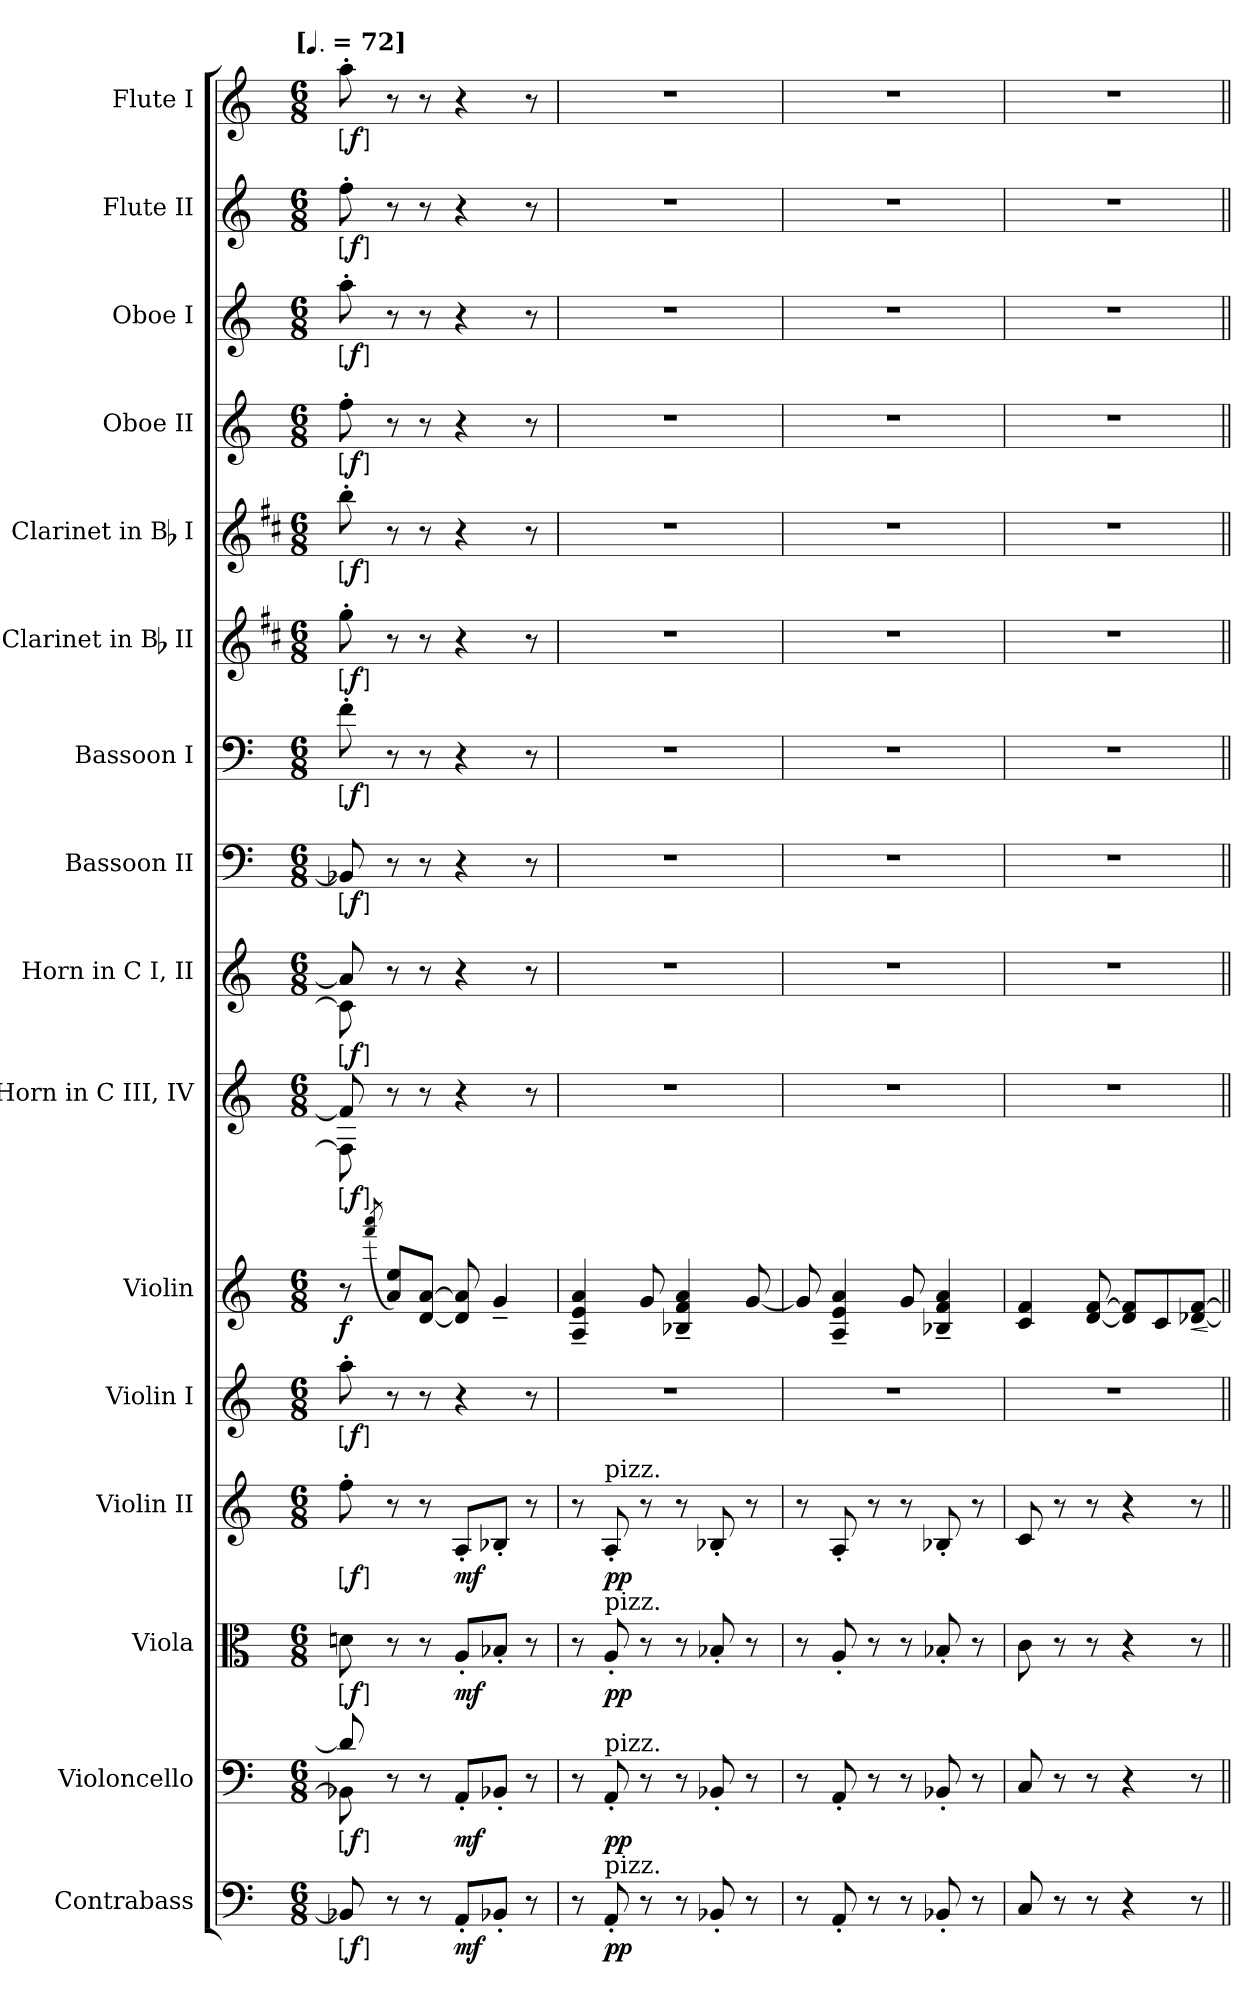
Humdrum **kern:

**kern	**dynam	**kern	**dynam	**kern	**dynam	**kern	**dynam	**kern	**dynam	**kern	**dynam	**kern	**dynam	**kern	**dynam	**kern	**dynam	**kern	**dynam	**kern	**dynam	**kern	**dynam	**kern	**dynam	**kern	**dynam	**kern	**dynam	**kern	**dynam
*part16	*part16	*part15	*part15	*part14	*part14	*part13	*part13	*part12	*part12	*part11	*part11	*part10	*part10	*part9	*part9	*part8	*part8	*part7	*part7	*part6	*part6	*part5	*part5	*part4	*part4	*part3	*part3	*part2	*part2	*part1	*part1
*staff16	*staff16	*staff15	*staff15	*staff14	*staff14	*staff13	*staff13	*staff12	*staff12	*staff11	*staff11	*staff10	*staff10	*staff9	*staff9	*staff8	*staff8	*staff7	*staff7	*staff6	*staff6	*staff5	*staff5	*staff4	*staff4	*staff3	*staff3	*staff2	*staff2	*staff1	*staff1
*I"Contrabass	*	*I"Violoncello	*	*I"Viola	*	*I"Violin II	*	*I"Violin I	*	*I"Violin	*	*I"Horn in C III, IV	*	*I"Horn in C I, II	*	*I"Bassoon II	*	*I"Bassoon I	*	*I"Clarinet in Bb II	*	*I"Clarinet in Bb I	*	*I"Oboe II	*	*I"Oboe I	*	*I"Flute II	*	*I"Flute I	*
*I'Cb.	*	*I'Vc.	*	*I'Vla.	*	*I'Vln. II	*	*I'Vln. I	*	*I'Vln.	*	*	*	*	*	*I'Bsn.	*	*I'Bsn.	*	*I'Cl.	*	*I'Cl.	*	*I'Ob.	*	*I'Ob.	*	*I'Fl.	*	*I'Fl.	*
*clefF4	*	*clefF4	*	*clefC3	*	*clefG2	*	*clefG2	*	*clefG2	*	*clefG2	*	*clefG2	*	*clefF4	*	*clefF4	*	*clefG2	*	*clefG2	*	*clefG2	*	*clefG2	*	*clefG2	*	*clefG2	*
*ITrd7c12	*	*	*	*	*	*	*	*	*	*	*	*	*	*	*	*	*	*	*	*ITrd1c2	*	*ITrd1c2	*	*	*	*	*	*	*	*	*
*k[]	*	*k[]	*	*k[]	*	*k[]	*	*k[]	*	*k[]	*	*k[]	*	*k[]	*	*k[]	*	*k[]	*	*k[]	*	*k[]	*	*k[]	*	*k[]	*	*k[]	*	*k[]	*
*C:	*	*C:	*	*C:	*	*C:	*	*C:	*	*C:	*	*C:	*	*C:	*	*C:	*	*C:	*	*C:	*	*C:	*	*C:	*	*C:	*	*C:	*	*C:	*
!!LO:TX:omd:t=[[quarter-dot] = 72]
*M6/8	*	*M6/8	*	*M6/8	*	*M6/8	*	*M6/8	*	*M6/8	*	*M6/8	*	*M6/8	*	*M6/8	*	*M6/8	*	*M6/8	*	*M6/8	*	*M6/8	*	*M6/8	*	*M6/8	*	*M6/8	*
*MM108	*	*MM108	*	*MM108	*	*MM108	*	*MM108	*	*MM108	*	*MM108	*	*MM108	*	*MM108	*	*MM108	*	*MM108	*	*MM108	*	*MM108	*	*MM108	*	*MM108	*	*MM108	*
=1	=1	=1	=1	=1	=1	=1	=1	=1	=1	=1	=1	=1	=1	=1	=1	=1	=1	=1	=1	=1	=1	=1	=1	=1	=1	=1	=1	=1	=1	=1	=1
*	*	*^	*	*	*	*	*	*	*	*	*	*^	*	*^	*	*	*	*	*	*	*	*	*	*	*	*	*	*	*	*	*
!	!LO:DY:ed=brack	!	!	!LO:DY:ed=brack	!	!LO:DY:ed=brack	!	!LO:DY:ed=brack	!	!LO:DY:ed=brack	!	!	!	!	!LO:DY:ed=brack	!	!	!LO:DY:ed=brack	!	!LO:DY:ed=brack	!	!LO:DY:ed=brack	!	!LO:DY:ed=brack	!	!LO:DY:ed=brack	!	!LO:DY:ed=brack	!	!LO:DY:ed=brack	!	!LO:DY:ed=brack	!	!LO:DY:ed=brack
8BBB-X]	f	8dn]	8BB-X]	f	8dn	f	8ff'	f	8aa'	f	8r	f	8f]	8F]	f	8an]	8c]	f	8BB-X]	f	8f'	f	8ff'	f	8aa'	f	8ff'	f	8aa'	f	8ff'	f	8aa'	f
.	.	.	.	.	.	.	.	.	.	.	(8qfff/ 8qaaa/	.	.	.	.	.	.	.	.	.	.	.	.	.	.	.	.	.	.	.	.	.	.	.
8r	.	8r	2ryy	.	8r	.	8r	.	8r	.	8a 8eeL)	.	8r	2ryy	.	8r	2ryy	.	8r	.	8r	.	8r	.	8r	.	8r	.	8r	.	8r	.	8r	.
8r	.	8r	.	.	8r	.	8r	.	8r	.	[8d [8aJ	.	8r	.	.	8r	.	.	8r	.	8r	.	8r	.	8r	.	8r	.	8r	.	8r	.	8r	.
8AAA'L	mf	8AA'L	.	mf	8A'L	mf	8A'L	mf	4r	.	8d] 8a]	.	4r	.	.	4r	.	.	4r	.	4r	.	4r	.	4r	.	4r	.	4r	.	4r	.	4r	.
8BBB-X'J	.	8BB-X'J	.	.	8B-X'J	.	8B-X'J	.	.	.	4g~	.	.	.	.	.	.	.	.	.	.	.	.	.	.	.	.	.	.	.	.	.	.	.
8r	.	8r	8ryy	.	8r	.	8r	.	8r	.	.	.	8r	8ryy	.	8r	8ryy	.	8r	.	8r	.	8r	.	8r	.	8r	.	8r	.	8r	.	8r	.
*	*	*	*	*	*	*	*	*	*	*	*	*	*v	*v	*	*	*	*	*	*	*	*	*	*	*	*	*	*	*	*	*	*	*	*
*	*	*v	*v	*	*	*	*	*	*	*	*	*	*	*	*v	*v	*	*	*	*	*	*	*	*	*	*	*	*	*	*	*	*	*
=2	=2	=2	=2	=2	=2	=2	=2	=2	=2	=2	=2	=2	=2	=2	=2	=2	=2	=2	=2	=2	=2	=2	=2	=2	=2	=2	=2	=2	=2	=2	=2
8r	.	8r	.	8r	.	8r	.	4%3r	.	4A~ 4e~ 4a~	.	4%3r	.	4%3r	.	4%3r	.	4%3r	.	4%3r	.	4%3r	.	4%3r	.	4%3r	.	4%3r	.	4%3r	.
!	!	!	!	!	!	!LO:TX:a:t=pizz.	!	!	!	!	!	!	!	!	!	!	!	!	!	!	!	!	!	!	!	!	!	!	!	!	!
!	!	!	!	!LO:TX:a:t=pizz.	!	!	!	!	!	!	!	!	!	!	!	!	!	!	!	!	!	!	!	!	!	!	!	!	!	!	!
!	!	!LO:TX:a:t=pizz.	!	!	!	!	!	!	!	!	!	!	!	!	!	!	!	!	!	!	!	!	!	!	!	!	!	!	!	!	!
!LO:TX:a:t=pizz.	!	!	!	!	!	!	!	!	!	!	!	!	!	!	!	!	!	!	!	!	!	!	!	!	!	!	!	!	!	!	!
8AAA'"	pp	8AA'"	pp	8A'"	pp	8A'"	pp	.	.	.	.	.	.	.	.	.	.	.	.	.	.	.	.	.	.	.	.	.	.	.	.
8r	.	8r	.	8r	.	8r	.	.	.	8g	.	.	.	.	.	.	.	.	.	.	.	.	.	.	.	.	.	.	.	.	.
8r	.	8r	.	8r	.	8r	.	.	.	4B-X~ 4f~ 4a~	.	.	.	.	.	.	.	.	.	.	.	.	.	.	.	.	.	.	.	.	.
8BBB-X'"	.	8BB-X'"	.	8B-X'"	.	8B-X'"	.	.	.	.	.	.	.	.	.	.	.	.	.	.	.	.	.	.	.	.	.	.	.	.	.
8r	.	8r	.	8r	.	8r	.	.	.	[8g	.	.	.	.	.	.	.	.	.	.	.	.	.	.	.	.	.	.	.	.	.
=3	=3	=3	=3	=3	=3	=3	=3	=3	=3	=3	=3	=3	=3	=3	=3	=3	=3	=3	=3	=3	=3	=3	=3	=3	=3	=3	=3	=3	=3	=3	=3
8r	.	8r	.	8r	.	8r	.	4%3r	.	8g]	.	4%3r	.	4%3r	.	4%3r	.	4%3r	.	4%3r	.	4%3r	.	4%3r	.	4%3r	.	4%3r	.	4%3r	.
8AAA'"	.	8AA'"	.	8A'"	.	8A'"	.	.	.	4A~ 4e~ 4a~	.	.	.	.	.	.	.	.	.	.	.	.	.	.	.	.	.	.	.	.	.
8r	.	8r	.	8r	.	8r	.	.	.	.	.	.	.	.	.	.	.	.	.	.	.	.	.	.	.	.	.	.	.	.	.
8r	.	8r	.	8r	.	8r	.	.	.	8g	.	.	.	.	.	.	.	.	.	.	.	.	.	.	.	.	.	.	.	.	.
8BBB-X'"	.	8BB-X'"	.	8B-X'"	.	8B-X'"	.	.	.	4B-X~ 4f~ 4a~	.	.	.	.	.	.	.	.	.	.	.	.	.	.	.	.	.	.	.	.	.
8r	.	8r	.	8r	.	8r	.	.	.	.	.	.	.	.	.	.	.	.	.	.	.	.	.	.	.	.	.	.	.	.	.
=4	=4	=4	=4	=4	=4	=4	=4	=4	=4	=4	=4	=4	=4	=4	=4	=4	=4	=4	=4	=4	=4	=4	=4	=4	=4	=4	=4	=4	=4	=4	=4
8CC"	.	8C"	.	8c"	.	8c"	.	4%3r	.	4c 4f	.	4%3r	.	4%3r	.	4%3r	.	4%3r	.	4%3r	.	4%3r	.	4%3r	.	4%3r	.	4%3r	.	4%3r	.
8r	.	8r	.	8r	.	8r	.	.	.	.	.	.	.	.	.	.	.	.	.	.	.	.	.	.	.	.	.	.	.	.	.
8r	.	8r	.	8r	.	8r	.	.	.	[8d [8f	.	.	.	.	.	.	.	.	.	.	.	.	.	.	.	.	.	.	.	.	.
4r	.	4r	.	4r	.	4r	.	.	.	8d] 8f]L	.	.	.	.	.	.	.	.	.	.	.	.	.	.	.	.	.	.	.	.	.
.	.	.	.	.	.	.	.	.	.	8c	.	.	.	.	.	.	.	.	.	.	.	.	.	.	.	.	.	.	.	.	.
!	!	!	!	!	!	!	!	!	!	!	!LO:HP:b	!	!	!	!	!	!	!	!	!	!	!	!	!	!	!	!	!	!	!	!
8r	.	8r	.	8r	.	8r	.	.	.	[8d-X [8fJ	<	.	.	.	.	.	.	.	.	.	.	.	.	.	.	.	.	.	.	.	.
.	.	.	.	.	.	.	.	.	.	.	[	.	.	.	.	.	.	.	.	.	.	.	.	.	.	.	.	.	.	.	.
=||	=||	=||	=||	=||	=||	=||	=||	=||	=||	=||	=||	=||	=||	=||	=||	=||	=||	=||	=||	=||	=||	=||	=||	=||	=||	=||	=||	=||	=||	=||	=||
*-	*-	*-	*-	*-	*-	*-	*-	*-	*-	*-	*-	*-	*-	*-	*-	*-	*-	*-	*-	*-	*-	*-	*-	*-	*-	*-	*-	*-	*-	*-	*-
